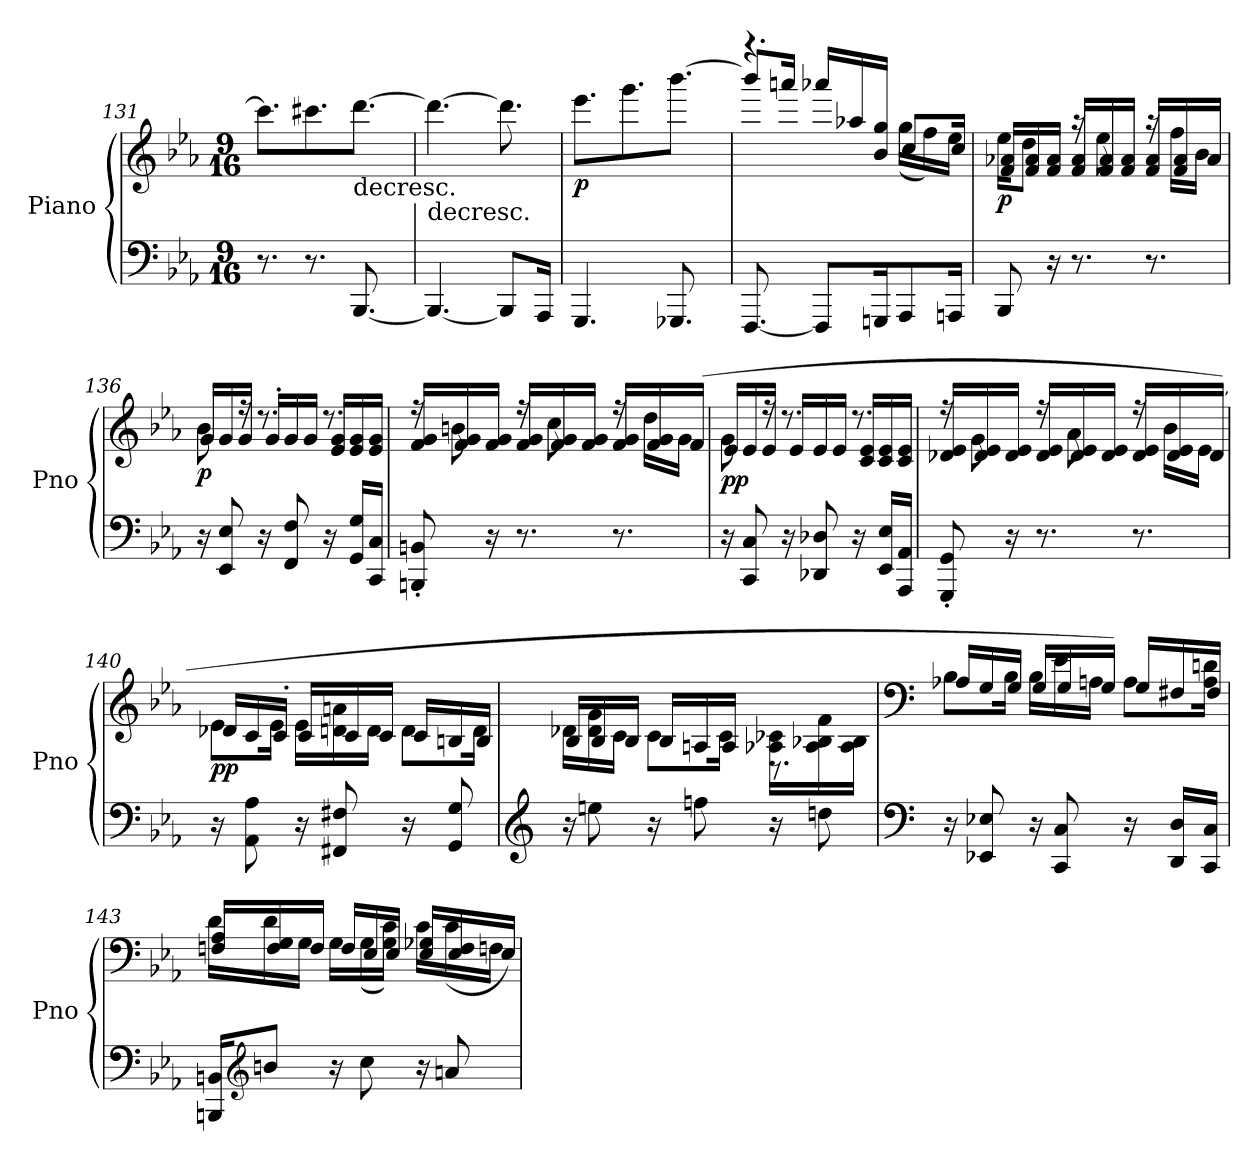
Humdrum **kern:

**kern	**kern	**dynam
*part1	*part1	*part1
*staff2	*staff1	*staff1/2
*I"Piano	*	*
*I'Pno	*	*
*clefF4	*clefG2	*
*k[b-e-a-]	*k[b-e-a-]	*
*M9/16	*M9/16	*
=131	=131	=131
*	*^	*
8.r	2ryy	8.ccc\L]	.
8.r	.	8.ccc#X\	.
!	!	!LO:TX:b:t=decresc.	!
[8.BBB-/	.	[8.ddd\J	.
.	16ryy	.	.
=132	=132	=132	=132
!	!LO:TX:b:t=decresc.	!	!
4.BBB-/_	2ryy	4.ddd\_	.
8BBB-/L]	.	8.ddd\]	.
16AAA-/Jk	16ryy	.	.
=133	=133	=133	=133
!	!	!	!LO:DY:b
4.GGG/	2ryy	8.eee-\L	p
.	.	8.ggg\	.
8.GGG-X/	.	[8.bbb-\J	.
.	16ryy	.	.
=134	=134	=134	=134
*	*	*^	*
[8.FFF/	2ryy	4.r	8bbb-/L]	.
.	.	.	16aaan/Jk	.
8FFF/L]	.	.	16aaa-X/LL	.
.	.	.	16aa-X/	.
16GGGn/K	.	.	16b-/ 16gg/JJ	.
8AAA-/	.	(<16gg\LL	8cc/L	.
.	.	16ff\)	.	.
16AAAn/Jk	16ryy	16ee-\JJ	16cc/Jk	.
!!LO:LB:g=z	!!	!!
=135	=135	=135	=135	=135
!	!	!	!	!LO:DY:b
8BBB-/	2ryy	16ee-\KL	16f/ 16a-X/LL	p
.	.	8dd\J	16f/ 16a-/	.
16r	.	.	16f/ 16a-/JJ	.
8.r	.	16r	16f/ 16a-/LL	.
.	.	8ee-\	16f/ 16a-/	.
.	.	.	16f/ 16a-/JJ	.
8.r	.	16r	16f/ 16a-/LL	.
.	.	16ff\LL	16f/ 16a-/	.
.	16ryy	16b-\JJ	16a-/JJ	.
=136	=136	=136	=136	=136
!	!	!	!	!LO:DY:b
16r	2ryy	8b-\	16g/LL	p
8EE-/ 8E-/	.	.	16g/	.
.	.	16r	16g/JJ	.
16r	.	8.r	16g'/LL	.
8FF/ 8F/	.	.	16g/	.
.	.	.	16g/JJ	.
16r	.	8.r	16e-/ 16g/LL	.
16GG/ 16G/LL	.	.	16e-/ 16g/	.
16CC/ 16C/JJ	16ryy	.	16e-/ 16g/JJ	.
=137	=137	=137	=137	=137
8BBBn/' 8BBn/'	2ryy	16r	16f/ 16g/LL	.
.	.	8bn\	16f/ 16g/	.
16r	.	.	16f/ 16g/JJ	.
8.r	.	16r	16f/ 16g/LL	.
.	.	8cc\	16f/ 16g/	.
.	.	.	16f/ 16g/JJ	.
8.r	.	16r	16f/ 16g/LL	.
.	.	16dd\LL	16f/ 16g/	.
.	16ryy	16g\JJ	(>16f/JJ	.
!!LO:LB:g=z	!!	!!
=138	=138	=138	=138	=138
!	!	!	!	!LO:DY:b
16r	2ryy	8g\	16e-/LL	pp
8CC/ 8C/	.	.	16e-/	.
.	.	16r	16e-/JJ	.
16r	.	8.r	16e-/LL	.
8DD-X/ 8D-X/	.	.	16e-/	.
.	.	.	16e-/JJ	.
16r	.	8.r	16c/ 16e-/LL	.
16EE-/ 16E-/LL	.	.	16c/ 16e-/	.
16AAA-/ 16AA-/JJ	16ryy	.	16c/ 16e-/JJ	.
=139	=139	=139	=139	=139
8GGG/' 8GG/'	2ryy	16r	16d-X/ 16e-/LL	.
.	.	8g\	16d-/ 16e-/	.
16r	.	.	16d-/ 16e-/JJ	.
8.r	.	16r	16d-/ 16e-/LL	.
.	.	8a-\	16d-/ 16e-/	.
.	.	.	16d-/ 16e-/JJ	.
8.r	.	16r	16d-/ 16e-/LL	.
.	.	16b-\LL	16d-/ 16e-/	.
.	16ryy	16e-\JJ	(>16d-/JJ)	.
=140	=140	=140	=140	=140
!	!	!	!	!LO:DY:b
16r	2ryy	8e-\L	16d-X/LL	pp
8AA-\ 8A-\	.	.	16c/	.
.	.	16e-\Jk	16c'/JJ	.
16r	.	16e-\LL	16c/LL	.
8FF#X/ 8F#X/	.	16dn\ 16an\	16c/	.
.	.	16d\JJ	16c/JJ	.
16r	.	8d\L	16c/LL	.
8GG/ 8G/	.	.	16Bn/	.
.	16ryy	16d\Jk	16B/JJ	.
!!LO:LB:g=z	!!	!!
=141	=141	=141	=141	=141
*clefG2	*	*	*	*
16r	2ryy	16d-X\LL	16B-/LL	.
8een\	.	16d-\ 16g\	16B-/	.
.	.	16c\JJ	16B-/JJ	.
16r	.	8c\L	16B-/LL	.
8ffn\	.	.	16An/	.
.	.	16c\Jk	16A/JJ	.
16r	.	16A-X\ 16c-X\LL	8.r	.
8ddn\	.	16A-\ 16B-X\ 16f\	.	.
.	16ryy	16A-\ 16B-\JJ	.	.
=142	=142	=142	=142	=142
*clefF4	*clefF4	*	*	*
16r	2ryy	8B-\L	16A-X/LL	.
8EE-X/ 8E-X/	.	.	16G/	.
.	.	16B-\Jk	16G/JJ	.
16r	.	16B-\LL	16G/LL	.
8CC/ 8C/	.	16e-\	16G/	.
.	.	16An\JJ	16G/JJ)	.
16r	.	8A\L	16G/LL	.
16DD/ 16D/LL	.	.	16F#X/	.
16CC/ 16C/JJ	16ryy	16A\ 16dn\Jk	16F#/JJ	.
!!LO:PB:g=z	!!	!!
=143	=143	=143	=143	=143
16BBBn/ 16BBn/KL	2ryy	16d\LL	16Fn/ 16A-/LL	.
*clefG2	*	*	*	*
8bn/J	.	16d\	16F/ 16G/	.
.	.	16G\JJ	16F/JJ	.
16r	.	16G\LL	16F/LL	.
8cc\	.	(<16G\	16E-/	.
.	.	16G\ 16c\JJ)	16E-/JJ	.
16r	.	16c\LL	16E-/ 16G-X/LL	.
8an/	.	(<16c\	16E-/ 16F/	.
.	16ryy	16Fn\JJ	16E-/JJ)	.
*	*v	*v	*v	*
=	=	=
*-	*-	*-
